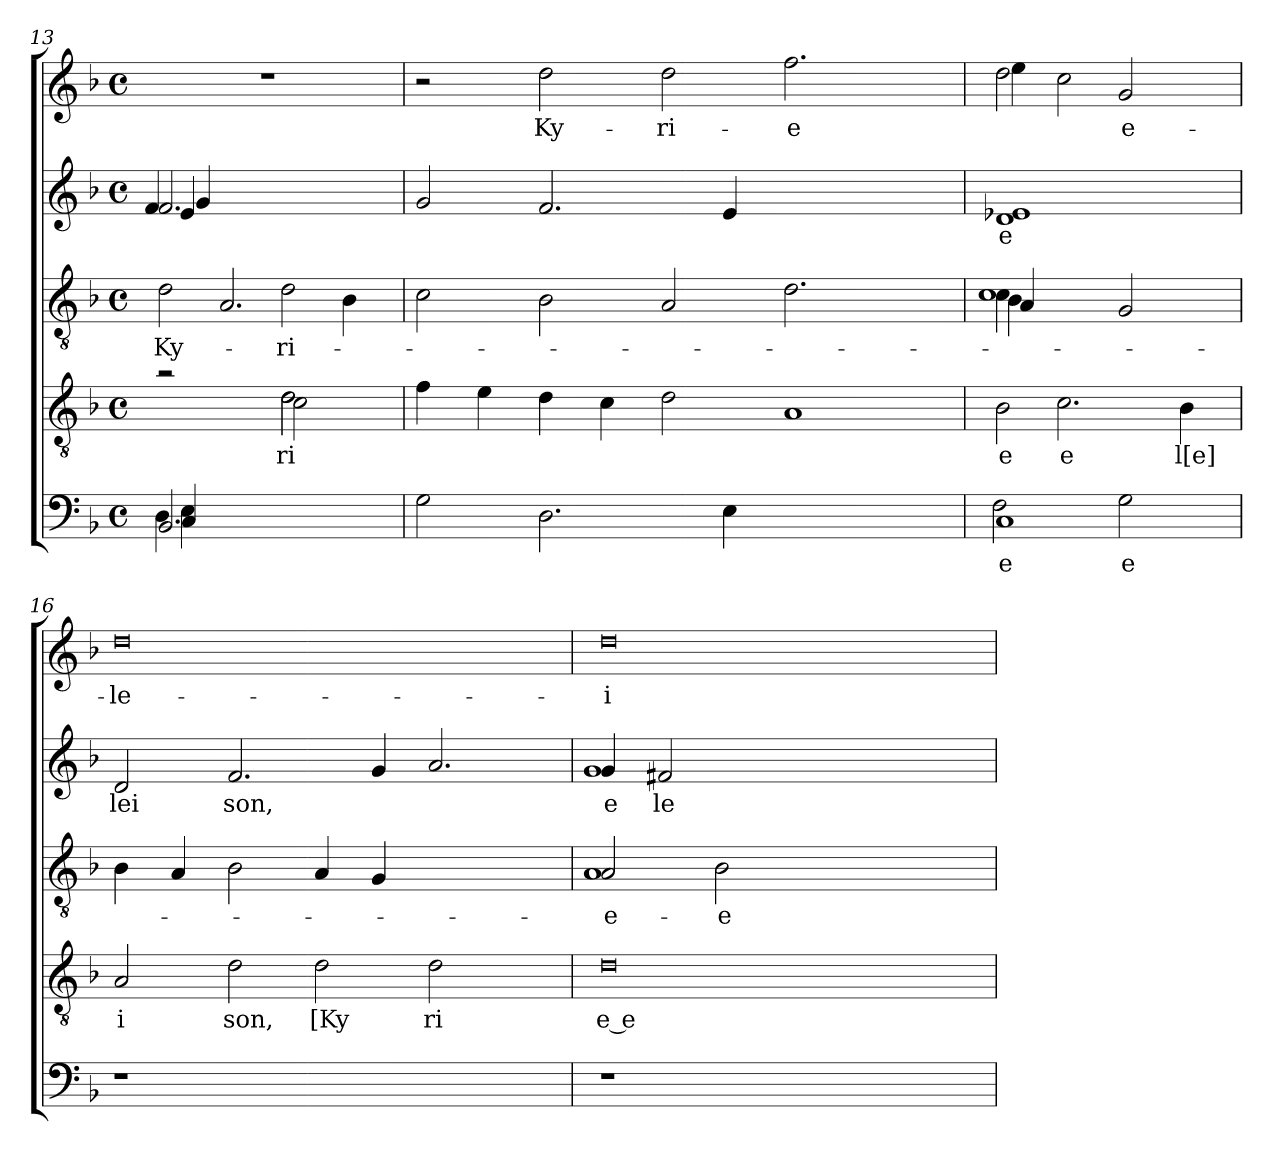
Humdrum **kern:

**kern	**text	**kern	**text	**kern	**text	**kern	**text	**kern	**text
*part5	*part5	*part4	*part4	*part3	*part3	*part2	*part2	*part1	*part1
*staff5	*staff5	*staff4	*staff4	*staff3	*staff3	*staff2	*staff2	*staff1	*staff1
*clefF4	*	*clefGv2	*	*clefGv2	*	*clefG2	*	*clefG2	*
*k[b-]	*	*k[b-]	*	*k[b-]	*	*k[b-]	*	*k[b-]	*
*F:	*	*F:	*	*F:	*	*F:	*	*F:	*
*M4/4	*	*M4/4	*	*M4/4	*	*M4/4	*	*M4/4	*
*met(c)	*	*met(c)	*	*met(c)	*	*met(c)	*	*met(c)	*
=13	=13	=13	=13	=13	=13	=13	=13	=13	=13
*^	*	*^	*	*	*	*	*	*	*
*	*^	*	*	*^	*	*	*	*	*	*	*
*	*	*^	*	*	*	*	*	*	*	*	*	*	*
!	!	!	!	!	!	!	!	!	!	!LO:LY:b	!	!	!	!
*	*	*	*	*	*	*	*	*	*^	*	*^	*	*	*
*	*	*	*	*	*	*	*	*	*	*^	*	*	*^	*	*	*
*	*	*	*	*	*	*	*	*	*	*	*	*	*	*	*^	*	*	*
2.BB-/	4C/	4D\	4E\	.	2ra	2ryy	2ryy	.	2d\	4ryy	2.ryy	Ky-	2.f/	4e/	4f/	4g/	.	1r	.
.	4ryy	4ryy	4ryy	.	.	.	.	.	.	2.A/	.	.	.	4ryy	4ryy	4ryy	.	.	.
!	!	!	!	!	!	!	!	!LO:LY:b	!	!	!	!	!	!	!	!	!	!	!
!	!	!	!	!	!	!	!	!LO:LY:b	!	!	!	!	!	!	!	!	!	!	!
!	!	!	!	!	!	!	!	!LO:LY:b	!	!	!	!LO:LY:b	!	!	!	!	!	!	!
.	2ryy	2ryy	2ryy	.	2d\	2d\	2c\	ri	2d\	.	.	-ri-	.	2ryy	2ryy	2ryy	.	.	.
4ryy	.	.	.	.	.	.	.	.	.	.	4B-\	.	4ryy	.	.	.	.	.	.
*v	*v	*v	*v	*	*	*	*	*	*v	*v	*v	*	*v	*v	*v	*v	*	*	*
*	*	*v	*v	*v	*	*	*	*	*	*	*
=14	=14	=14	=14	=14	=14	=14	=14	=14	=14
2G\	.	4f\	.	2c\	.	2g/	.	2r	.
.	.	4e\	.	.	.	.	.	.	.
!	!	!	!	!	!	!	!	!	!LO:LY:b
2.D\	.	4d\	.	2B-\	.	2.f/	.	2dd\	Ky-
.	.	4c\	.	.	.	.	.	.	.
!	!	!	!	!	!	!	!	!	!LO:LY:b
.	.	2d\	.	2A/	.	.	.	2dd\	-ri-
4E\	.	.	.	.	.	4e/	.	.	.
!	!	!	!	!	!	!	!	!	!LO:LY:b
1ryy	.	1A	.	2.d\	.	1ryy	.	2.ff\	-e
.	.	.	.	4ryy	.	.	.	4ryy	.
=15	=15	=15	=15	=15	=15	=15	=15	=15	=15
!	!LO:LY:b	!	!LO:LY:b	!	!	!	!LO:LY:b	!	!
*^	*	*^	*	*^	*	*	*	*^	*
*	*	*	*	*^	*	*	*^	*	*	*	*	*	*
*	*	*	*	*	*	*	*	*	*^	*	*	*	*	*	*
1C	2F\	e	2B-\	4ryy	2.ryy	e	4c\	4B-\	4A/	1c	.	1d 1e-X	e	2dd\	4ee\	.
!	!	!	!	!	!	!LO:LY:b	!	!	!	!	!	!	!	!	!	!
.	.	.	.	2.c\	.	e	2.ryy	2.ryy	4ryy	.	.	.	.	.	2cc\	.
!	!	!LO:LY:b	!	!	!	!	!	!	!	!	!	!	!	!	!	!LO:LY:b
.	2G\	e	2ryy	.	.	.	.	.	2G/	.	.	.	.	2g/	.	e-
!	!	!	!	!	!	!LO:LY:b	!	!	!	!	!	!	!	!	!	!
.	.	.	.	.	4B-\	l[e]	.	.	.	.	.	.	.	.	4ryy	.
*v	*v	*	*	*	*	*	*v	*v	*v	*v	*	*	*	*	*	*
=16	=16	=16	=16	=16	=16	=16	=16	=16	=16	=16	=16	=16
!	!	!	!	!	!LO:LY:b	!	!	!	!LO:LY:b	!	!	!LO:LY:b
*	*	*v	*v	*v	*	*	*	*	*	*v	*v	*
1r	.	2A/	i	4B-\	.	2d/	lei	0dd	-le-
.	.	.	.	4A/	.	.	.	.	.
!	!	!	!LO:LY:b	!	!	!	!LO:LY:b	!	!
.	.	2d\	son,	2B-\	.	2.f/	son,	.	.
!	!	!	!LO:LY:b	!	!	!	!	!	!
1ryy	.	2d\	[Ky	4A/	.	.	.	.	.
.	.	.	.	4G/	.	4g/	.	.	.
!	!	!	!LO:LY:b:rj	!	!	!	!	!	!
.	.	2d\	ri	2.ryy	.	2.a/	.	.	.
4ryy	.	4ryy	.	.	.	.	.	4ryy	.
=17	=17	=17	=17	=17	=17	=17	=17	=17	=17
!	!	!	!LO:LY:b	!	!LO:LY:b	!	!LO:LY:b	!	!LO:LY:b
*	*	*	*	*^	*	*^	*	*	*
1r	.	0d	e e	2A/	1A	e-	4g/	1g	e	0dd	-i-
!	!	!	!	!	!	!	!	!	!LO:LY:b	!	!
.	.	.	.	.	.	.	2f#/	.	le	.	.
!	!	!	!	!	!	!LO:LY:b	!	!	!	!	!
.	.	.	.	2B-\	.	-e	.	.	.	.	.
.	.	.	.	.	.	.	1ryy	.	.	.	.
1ryy	.	.	.	1ryy	1ryy	.	.	1ryy	.	.	.
.	.	.	.	.	.	.	4ryy	.	.	.	.
*	*	*	*	*v	*v	*	*	*	*	*	*
*	*	*	*	*	*	*v	*v	*	*	*
=	=	=	=	=	=	=	=	=	=
*-	*-	*-	*-	*-	*-	*-	*-	*-	*-
